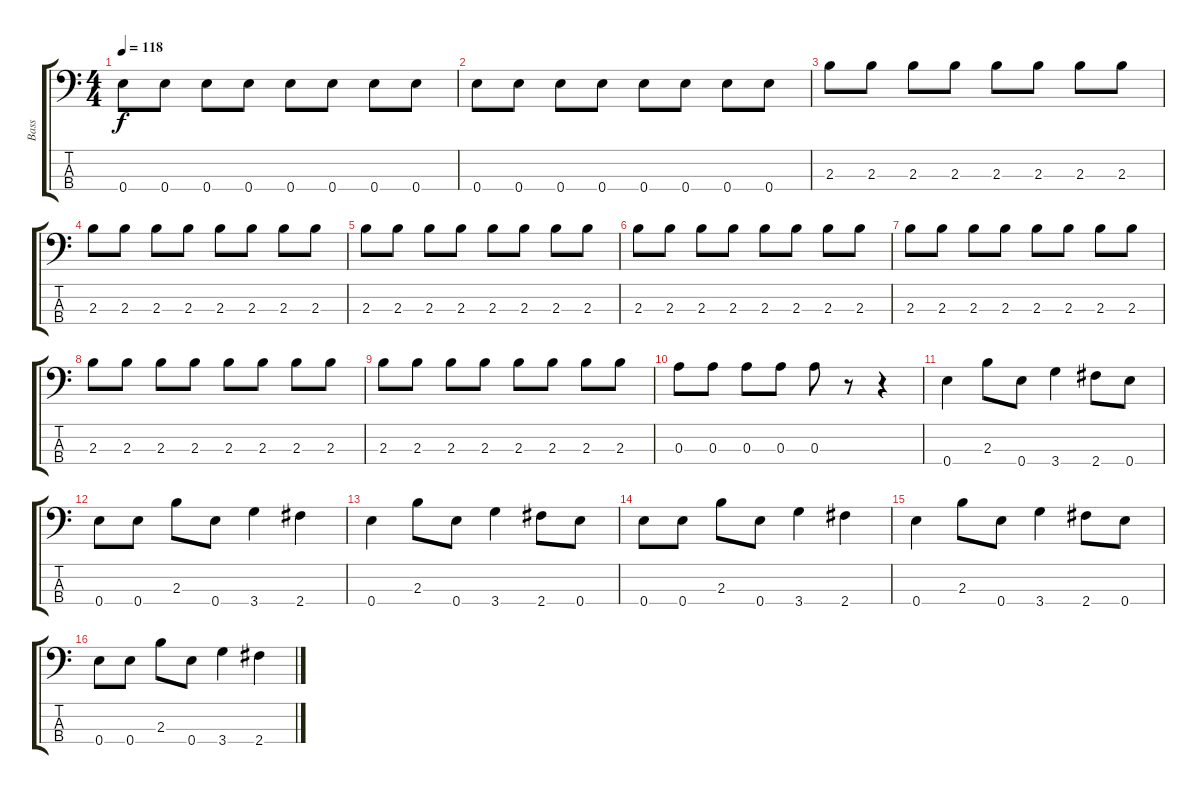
\track ("Bass" "Bass") {instrument fretlessbass}
\staff {score tabs}
\tuning (D3 D3 A2 E2) {hide}
\ts (4 4)
\tempo 118
\clef f4
\ks c
0.4.8{dy f} 0.4.8 0.4.8 0.4.8 0.4.8 0.4.8 0.4.8 0.4.8 |
0.4.8 0.4.8 0.4.8 0.4.8 0.4.8 0.4.8 0.4.8 0.4.8 |
2.3.8 2.3.8 2.3.8 2.3.8 2.3.8 2.3.8 2.3.8 2.3.8 |
2.3.8 2.3.8 2.3.8 2.3.8 2.3.8 2.3.8 2.3.8 2.3.8 |
2.3.8 2.3.8 2.3.8 2.3.8 2.3.8 2.3.8 2.3.8 2.3.8 |
2.3.8 2.3.8 2.3.8 2.3.8 2.3.8 2.3.8 2.3.8 2.3.8 |
2.3.8 2.3.8 2.3.8 2.3.8 2.3.8 2.3.8 2.3.8 2.3.8 |
2.3.8 2.3.8 2.3.8 2.3.8 2.3.8 2.3.8 2.3.8 2.3.8 |
2.3.8 2.3.8 2.3.8 2.3.8 2.3.8 2.3.8 2.3.8 2.3.8 |
0.3.8 0.3.8 0.3.8 0.3.8 0.3.8 r.8 r.4 |
0.4.4 2.3.8 0.4.8 3.4.4 2.4.8 0.4.8 |
0.4.8 0.4.8 2.3.8 0.4.8 3.4.4 2.4.4 |
0.4.4 2.3.8 0.4.8 3.4.4 2.4.8 0.4.8 |
0.4.8 0.4.8 2.3.8 0.4.8 3.4.4 2.4.4 |
0.4.4 2.3.8 0.4.8 3.4.4 2.4.8 0.4.8 |
0.4.8 0.4.8 2.3.8 0.4.8 3.4.4 2.4.4
